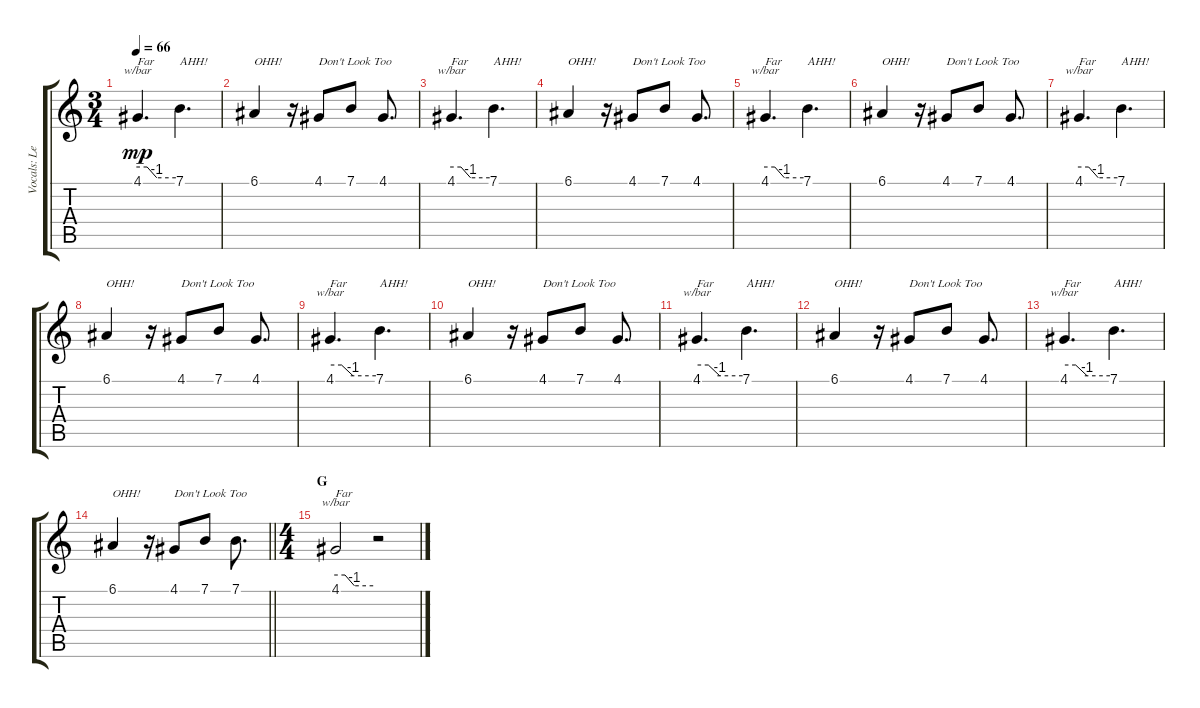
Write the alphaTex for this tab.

\track ("Vocals: Lee" "Vocals: Le") {instrument choiraahs}
\staff {score tabs}
\tuning (E4 B3 G3 D3 A2 E2) {hide}
\ts (3 4)
\tempo 66
\clef g2
\ks c
4.1.4{d tbe (custom default 0 0 15 0 30 -4 60 -4) txt "Far" dy mp} 7.1.4{d txt "AHH!"} |
6.1.4{txt "OHH!"} r.16 4.1.8{txt "Don't Look Too"} 7.1.8 4.1.8{d} |
4.1.4{d tbe (custom default 0 0 15 0 30 -4 60 -4) txt "Far"} 7.1.4{d txt "AHH!"} |
6.1.4{txt "OHH!"} r.16 4.1.8{txt "Don't Look Too"} 7.1.8 4.1.8{d} |
4.1.4{d tbe (custom default 0 0 15 0 30 -4 60 -4) txt "Far"} 7.1.4{d txt "AHH!"} |
6.1.4{txt "OHH!"} r.16 4.1.8{txt "Don't Look Too"} 7.1.8 4.1.8{d} |
4.1.4{d tbe (custom default 0 0 15 0 30 -4 60 -4) txt "Far"} 7.1.4{d txt "AHH!"} |
6.1.4{txt "OHH!"} r.16 4.1.8{txt "Don't Look Too"} 7.1.8 4.1.8{d} |
4.1.4{d tbe (custom default 0 0 15 0 30 -4 60 -4) txt "Far"} 7.1.4{d txt "AHH!"} |
6.1.4{txt "OHH!"} r.16 4.1.8{txt "Don't Look Too"} 7.1.8 4.1.8{d} |
4.1.4{d tbe (custom default 0 0 15 0 30 -4 60 -4) txt "Far"} 7.1.4{d txt "AHH!"} |
6.1.4{txt "OHH!"} r.16 4.1.8{txt "Don't Look Too"} 7.1.8 4.1.8{d} |
4.1.4{d tbe (custom default 0 0 15 0 30 -4 60 -4) txt "Far"} 7.1.4{d txt "AHH!"} |
\barLineRight lightlight
6.1.4{txt "OHH!"} r.16 4.1.8{txt "Don't Look Too"} 7.1.8 7.1.8{d} |
\ts (4 4)
\section ("" "G")
4.1.2{tbe (custom default 0 0 15 0 30 -4 60 -4) txt "Far"} r.2
